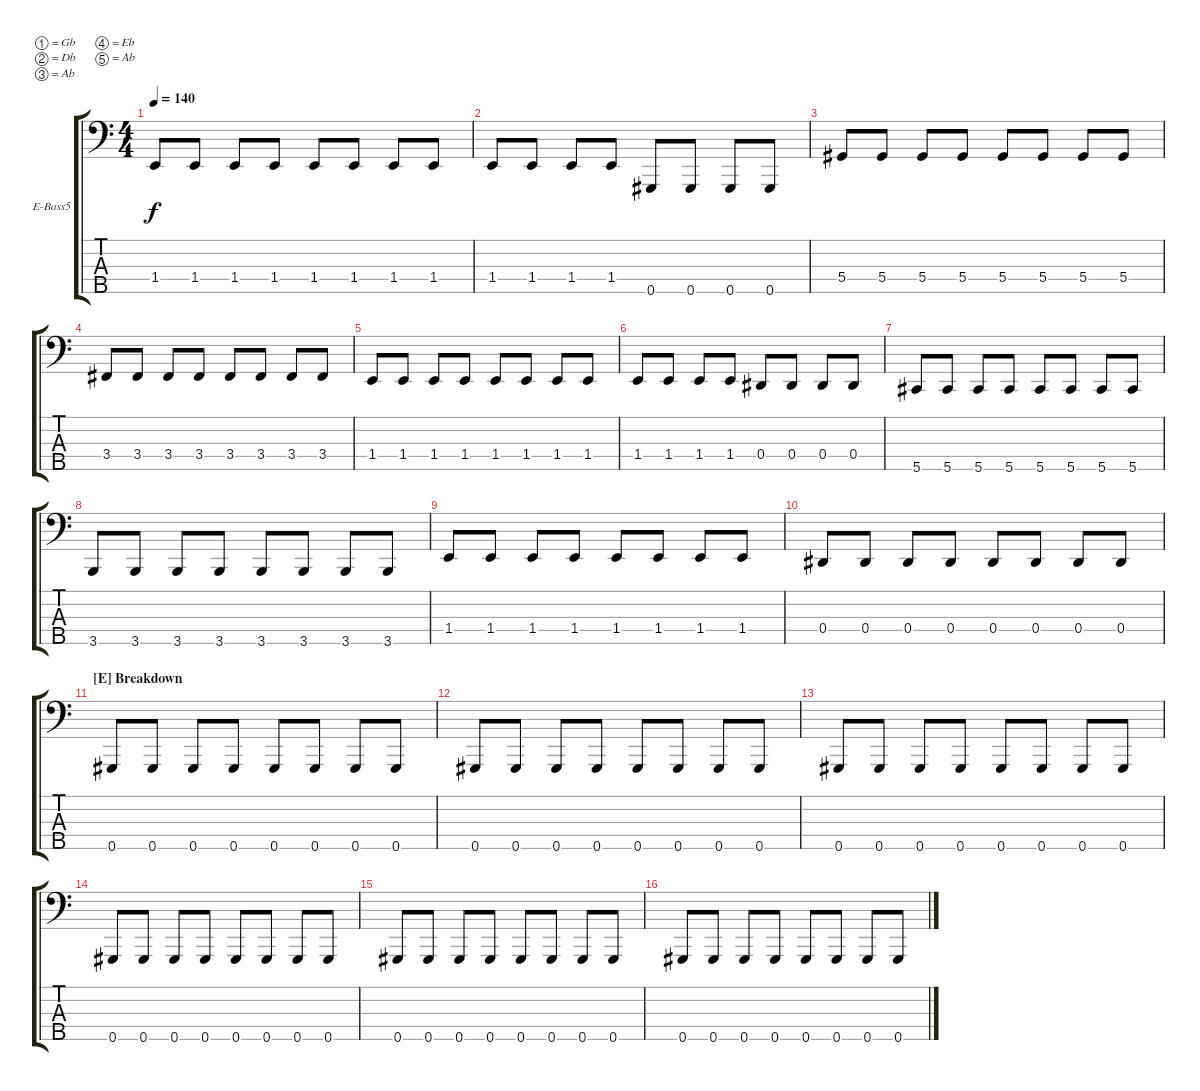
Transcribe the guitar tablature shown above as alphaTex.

\bracketExtendMode groupsimilarinstruments
\firstSystemTrackNameOrientation horizontal
\otherSystemsTrackNameOrientation horizontal
\track ("Bass" "E-Bass5") {instrument electricbassfinger}
\staff {score tabs}
\tuning (Gb2 Db2 Ab1 Eb1 Ab0)
\ts (4 4)
\tempo 140
\clef f4
\ks c
1.4.8{dy f} 1.4.8 1.4.8 1.4.8 1.4.8 1.4.8 1.4.8 1.4.8 |
1.4.8 1.4.8 1.4.8 1.4.8 0.5.8 0.5.8 0.5.8 0.5.8 |
5.4.8 5.4.8 5.4.8 5.4.8 5.4.8 5.4.8 5.4.8 5.4.8 |
3.4.8 3.4.8 3.4.8 3.4.8 3.4.8 3.4.8 3.4.8 3.4.8 |
1.4.8 1.4.8 1.4.8 1.4.8 1.4.8 1.4.8 1.4.8 1.4.8 |
1.4.8 1.4.8 1.4.8 1.4.8 0.4.8 0.4.8 0.4.8 0.4.8 |
5.5.8 5.5.8 5.5.8 5.5.8 5.5.8 5.5.8 5.5.8 5.5.8 |
3.5.8 3.5.8 3.5.8 3.5.8 3.5.8 3.5.8 3.5.8 3.5.8 |
1.4.8 1.4.8 1.4.8 1.4.8 1.4.8 1.4.8 1.4.8 1.4.8 |
0.4.8 0.4.8 0.4.8 0.4.8 0.4.8 0.4.8 0.4.8 0.4.8 |
\section ("E" "Breakdown")
0.5.8 0.5.8 0.5.8 0.5.8 0.5.8 0.5.8 0.5.8 0.5.8 |
0.5.8 0.5.8 0.5.8 0.5.8 0.5.8 0.5.8 0.5.8 0.5.8 |
0.5.8 0.5.8 0.5.8 0.5.8 0.5.8 0.5.8 0.5.8 0.5.8 |
0.5.8 0.5.8 0.5.8 0.5.8 0.5.8 0.5.8 0.5.8 0.5.8 |
0.5.8 0.5.8 0.5.8 0.5.8 0.5.8 0.5.8 0.5.8 0.5.8 |
0.5.8 0.5.8 0.5.8 0.5.8 0.5.8 0.5.8 0.5.8 0.5.8
